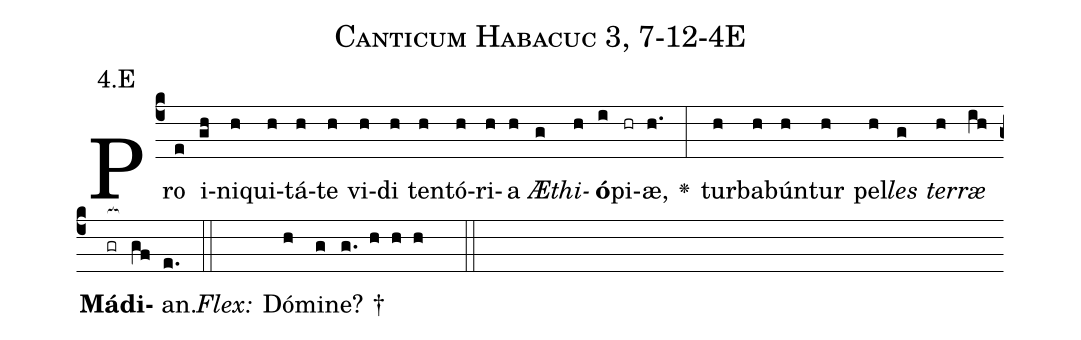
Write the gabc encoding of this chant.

name: Canticum Habacuc 3, 7-12-4E;
annotation: 4.E;
%%
(c4)Pro(e) i(gh)ni(h)qui(h)tá(h)te(h) vi(h)di(h) ten(h)tó(h)ri(h)a(h) <i>Æ</i>(g)<i>thi</i>(h)<b>ó</b>(i)pi(hr)æ,(h.) <v>\greheightstar</v>(:) tur(h)ba(h)bún(h)tur(h) pel(h)<i>les</i>(g) <i>ter</i>(h)<i>ræ</i>(ih) <b>Má</b>(gr[ocb:1{])<b>di</b>(gf[ocb:0}])an.(e.) (::)
<i>Flex:</i>()  Dó(h)mi(g)ne? †(g. h h h  ::)

%E(h) u(g) o(h) u(ih) a(gf) e.(e.) (::)
